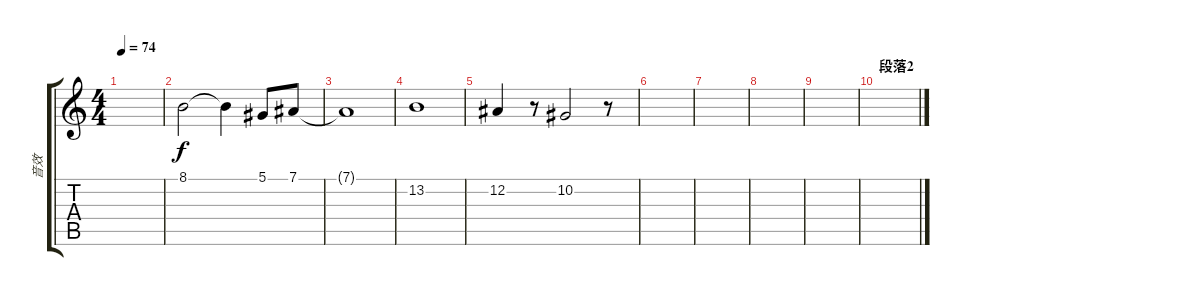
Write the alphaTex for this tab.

\track ("音效" "音效") {instrument pad6metallic}
\staff {score tabs}
\tuning (Eb4 Bb3 Gb3 Db3 Ab2 Eb2) {hide}
\ts (4 4)
\tempo 74
\clef g2
\ks c
|
8.1.2 8.1{t}.4 5.1.8 7.1.8 |
7.1{t}.1 |
13.2.1 |
12.2.4 r.8 10.2.2 r.8 |
|
|
|
|
\section ("" "段落2")
